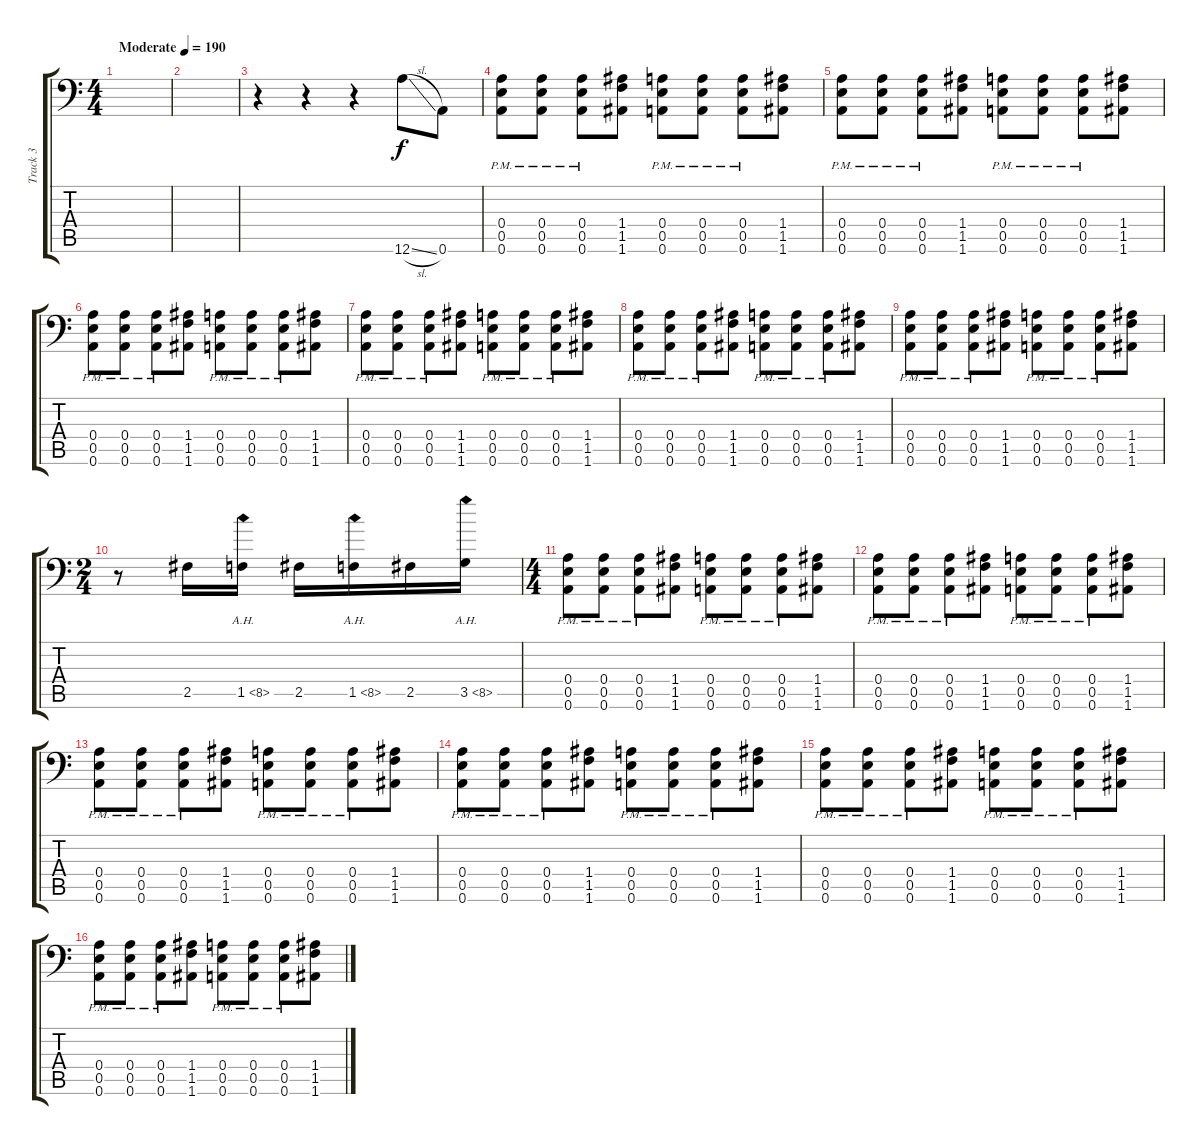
\track ("Track 3" "Track 3") {instrument distortionguitar}
\staff {score tabs}
\tuning (B3 Gb3 D3 A2 E2 A1) {hide}
\ts (4 4)
\tempo (190 "Moderate")
\clef f4
\ks c
|
|
r.4 r.4 r.4 12.6{sl}.8 0.6.8 |
(0.4{pm} 0.5{pm} 0.6{pm}).8 (0.4{pm} 0.5{pm} 0.6{pm}).8 (0.4{pm} 0.5{pm} 0.6{pm}).8 (1.4 1.5 1.6).8 (0.4{pm} 0.5{pm} 0.6{pm}).8 (0.4{pm} 0.5{pm} 0.6{pm}).8 (0.4{pm} 0.5{pm} 0.6{pm}).8 (1.4 1.5 1.6).8 |
(0.4{pm} 0.5{pm} 0.6{pm}).8 (0.4{pm} 0.5{pm} 0.6{pm}).8 (0.4{pm} 0.5{pm} 0.6{pm}).8 (1.4 1.5 1.6).8 (0.4{pm} 0.5{pm} 0.6{pm}).8 (0.4{pm} 0.5{pm} 0.6{pm}).8 (0.4{pm} 0.5{pm} 0.6{pm}).8 (1.4 1.5 1.6).8 |
(0.4{pm} 0.5{pm} 0.6{pm}).8 (0.4{pm} 0.5{pm} 0.6{pm}).8 (0.4{pm} 0.5{pm} 0.6{pm}).8 (1.4 1.5 1.6).8 (0.4{pm} 0.5{pm} 0.6{pm}).8 (0.4{pm} 0.5{pm} 0.6{pm}).8 (0.4{pm} 0.5{pm} 0.6{pm}).8 (1.4 1.5 1.6).8 |
(0.4{pm} 0.5{pm} 0.6{pm}).8 (0.4{pm} 0.5{pm} 0.6{pm}).8 (0.4{pm} 0.5{pm} 0.6{pm}).8 (1.4 1.5 1.6).8 (0.4{pm} 0.5{pm} 0.6{pm}).8 (0.4{pm} 0.5{pm} 0.6{pm}).8 (0.4{pm} 0.5{pm} 0.6{pm}).8 (1.4 1.5 1.6).8 |
(0.4{pm} 0.5{pm} 0.6{pm}).8 (0.4{pm} 0.5{pm} 0.6{pm}).8 (0.4{pm} 0.5{pm} 0.6{pm}).8 (1.4 1.5 1.6).8 (0.4{pm} 0.5{pm} 0.6{pm}).8 (0.4{pm} 0.5{pm} 0.6{pm}).8 (0.4{pm} 0.5{pm} 0.6{pm}).8 (1.4 1.5 1.6).8 |
(0.4{pm} 0.5{pm} 0.6{pm}).8 (0.4{pm} 0.5{pm} 0.6{pm}).8 (0.4{pm} 0.5{pm} 0.6{pm}).8 (1.4 1.5 1.6).8 (0.4{pm} 0.5{pm} 0.6{pm}).8 (0.4{pm} 0.5{pm} 0.6{pm}).8 (0.4{pm} 0.5{pm} 0.6{pm}).8 (1.4 1.5 1.6).8 |
\ts (2 4)
r.8 2.5.16 1.5{ah 7}.16 2.5.16 1.5{ah 7}.16 2.5.16 3.5{ah 5}.16 |
\ts (4 4)
(0.4{pm} 0.5{pm} 0.6{pm}).8 (0.4{pm} 0.5{pm} 0.6{pm}).8 (0.4{pm} 0.5{pm} 0.6{pm}).8 (1.4 1.5 1.6).8 (0.4{pm} 0.5{pm} 0.6{pm}).8 (0.4{pm} 0.5{pm} 0.6{pm}).8 (0.4{pm} 0.5{pm} 0.6{pm}).8 (1.4 1.5 1.6).8 |
(0.4{pm} 0.5{pm} 0.6{pm}).8 (0.4{pm} 0.5{pm} 0.6{pm}).8 (0.4{pm} 0.5{pm} 0.6{pm}).8 (1.4 1.5 1.6).8 (0.4{pm} 0.5{pm} 0.6{pm}).8 (0.4{pm} 0.5{pm} 0.6{pm}).8 (0.4{pm} 0.5{pm} 0.6{pm}).8 (1.4 1.5 1.6).8 |
(0.4{pm} 0.5{pm} 0.6{pm}).8 (0.4{pm} 0.5{pm} 0.6{pm}).8 (0.4{pm} 0.5{pm} 0.6{pm}).8 (1.4 1.5 1.6).8 (0.4{pm} 0.5{pm} 0.6{pm}).8 (0.4{pm} 0.5{pm} 0.6{pm}).8 (0.4{pm} 0.5{pm} 0.6{pm}).8 (1.4 1.5 1.6).8 |
(0.4{pm} 0.5{pm} 0.6{pm}).8 (0.4{pm} 0.5{pm} 0.6{pm}).8 (0.4{pm} 0.5{pm} 0.6{pm}).8 (1.4 1.5 1.6).8 (0.4{pm} 0.5{pm} 0.6{pm}).8 (0.4{pm} 0.5{pm} 0.6{pm}).8 (0.4{pm} 0.5{pm} 0.6{pm}).8 (1.4 1.5 1.6).8 |
(0.4{pm} 0.5{pm} 0.6{pm}).8 (0.4{pm} 0.5{pm} 0.6{pm}).8 (0.4{pm} 0.5{pm} 0.6{pm}).8 (1.4 1.5 1.6).8 (0.4{pm} 0.5{pm} 0.6{pm}).8 (0.4{pm} 0.5{pm} 0.6{pm}).8 (0.4{pm} 0.5{pm} 0.6{pm}).8 (1.4 1.5 1.6).8 |
(0.4{pm} 0.5{pm} 0.6{pm}).8 (0.4{pm} 0.5{pm} 0.6{pm}).8 (0.4{pm} 0.5{pm} 0.6{pm}).8 (1.4 1.5 1.6).8 (0.4{pm} 0.5{pm} 0.6{pm}).8 (0.4{pm} 0.5{pm} 0.6{pm}).8 (0.4{pm} 0.5{pm} 0.6{pm}).8 (1.4 1.5 1.6).8
